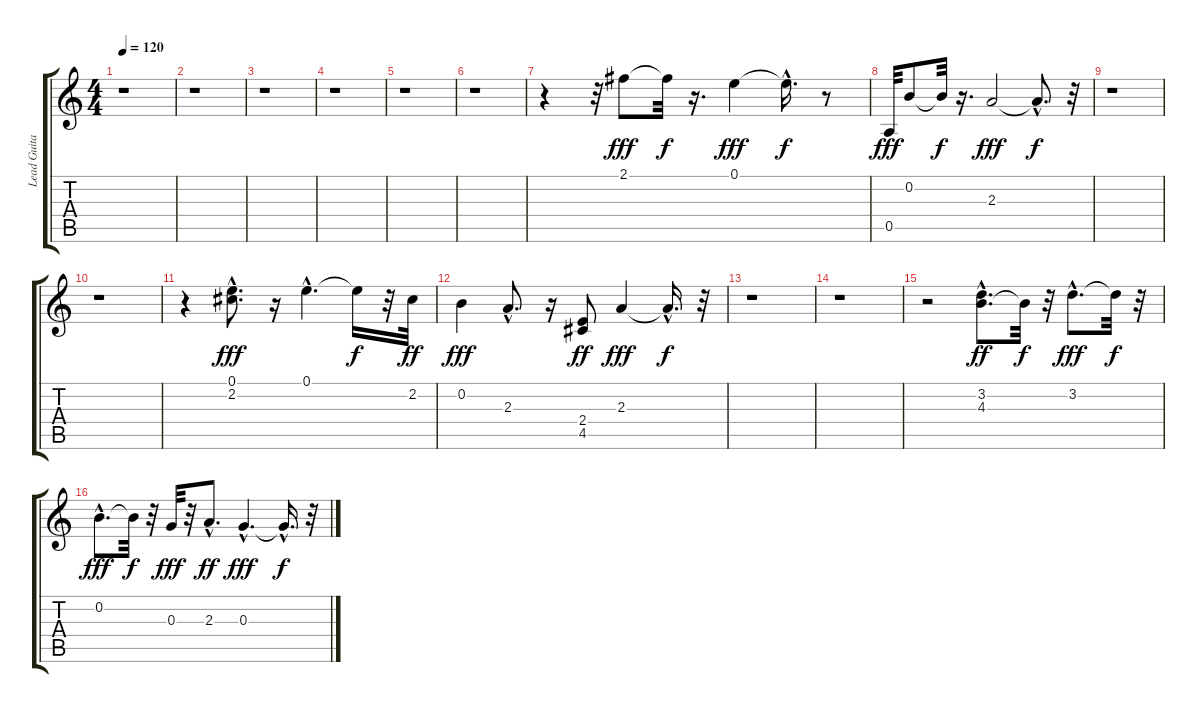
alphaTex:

\track ("Lead Guitar 1" "Lead Guita") {instrument acousticguitarnylon}
\staff {score tabs}
\tuning (E4 B3 G3 D3 A2 E2) {hide}
\ts (4 4)
\tempo 120
\clef g2
\ks c
r.1{dy fff instrument acousticguitarnylon} |
r.1 |
r.1 |
r.1 |
r.1 |
r.1 |
r.4 r.32 2.1.8 2.1{t}.32{dy f} r.16{d} 0.1.4{dy fff} 0.1{hac t}.16{d dy f} r.8 |
0.5.32{dy fff} 0.2.8 0.2{t}.32{dy f} r.16{d} 2.3.2{dy fff} 2.3{hac t}.8{d dy f} r.32 |
r.1 |
r.1 |
r.4 (0.1 2.2{hac}).8{d dy fff} r.16 0.1{hac}.4{d} 0.1{t}.16{dy f} r.32 2.2.32{dy ff} |
0.2.4{dy fff} 2.3{hac}.8{d} r.16 (2.4 4.5).8{dy ff} 2.3.4{dy fff} 2.3{hac t}.16{d dy f} r.32 |
r.1 |
r.1 |
r.2 (3.2 4.3{hac}).8{d dy ff} 4.3{t}.32{dy f} r.32 3.2{hac}.8{d dy fff} 3.2{t}.32{dy f} r.32 |
0.2{hac}.8{d dy fff} 0.2{t}.32{dy f} r.32 0.3.32{dy fff} r.32 2.3{hac}.8{d dy ff} 0.3{hac}.4{d dy fff} 0.3{hac t}.16{d dy f} r.32
